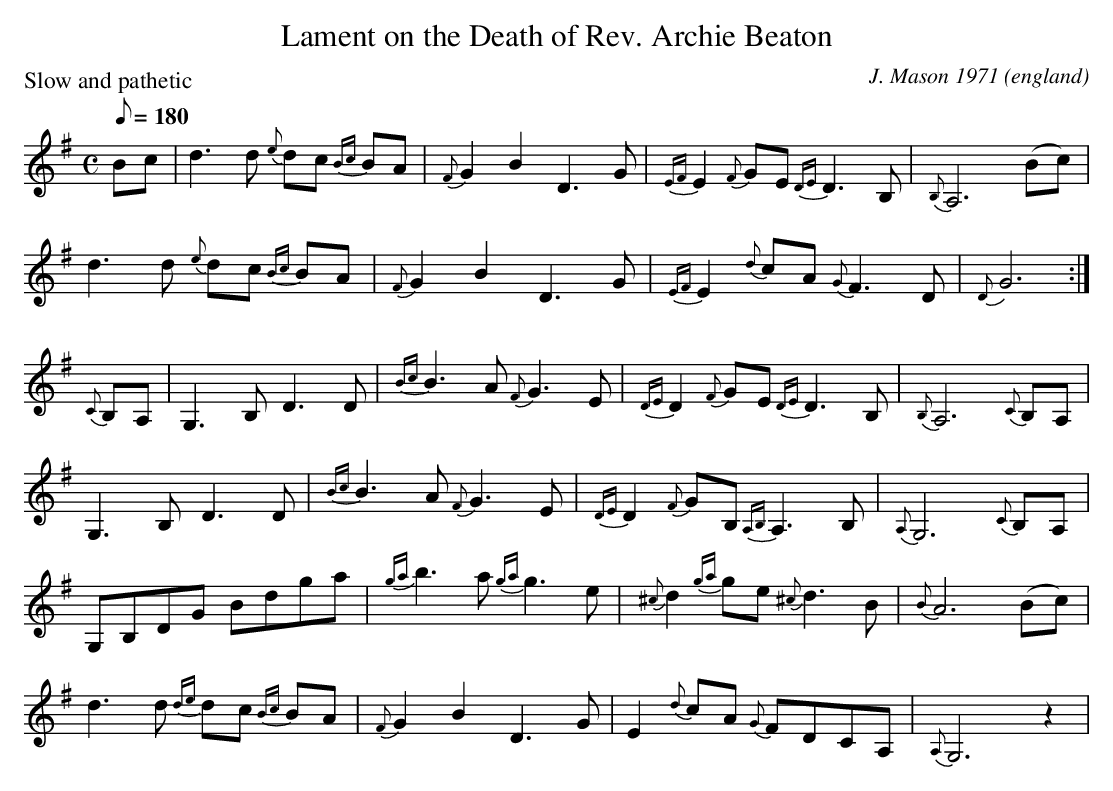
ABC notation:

X:1
T:Lament on the Death of Rev. Archie Beaton
O:england
C:J. Mason 1971
M:C
Q:180
P:Slow and pathetic
Q=58
L:1/8
K:G
Bc|d3 d {e}dc {Bc}BA|{F}G2 B2 D3 G|{EF}E2 {F}GE {DE}D3 B,|{B,}A,6 (Bc)|
d3 d {e}dc {Bc}BA|{F}G2 B2 D3 G|{EF}E2 {d}cA {G}F3 D|{D}G6 :|
{C}B,A,|G,3 B, D3 D|{Bc}B3 A {F}G3 E|{DE}D2 {F}GE {DE}D3 B,|{B,}A,6 {C}B,A,|
G,3 B, D3 D|{Bc}B3 A {F}G3 E|{DE}D2 {F}GB, {A,B,}A,3 B,|{A,}G,6 {C}B,A,|
G,B,DG Bdga|{ga}b3 a {ga}g3 e|{^c}d2 {ga}ge {^c}d3 B|{B}A6 (Bc)|
d3 d {de}dc {Bc}BA|{F}G2 B2 D3 G|E2 {d}cA {G}FDCA,|{A,}G,6 z2|
